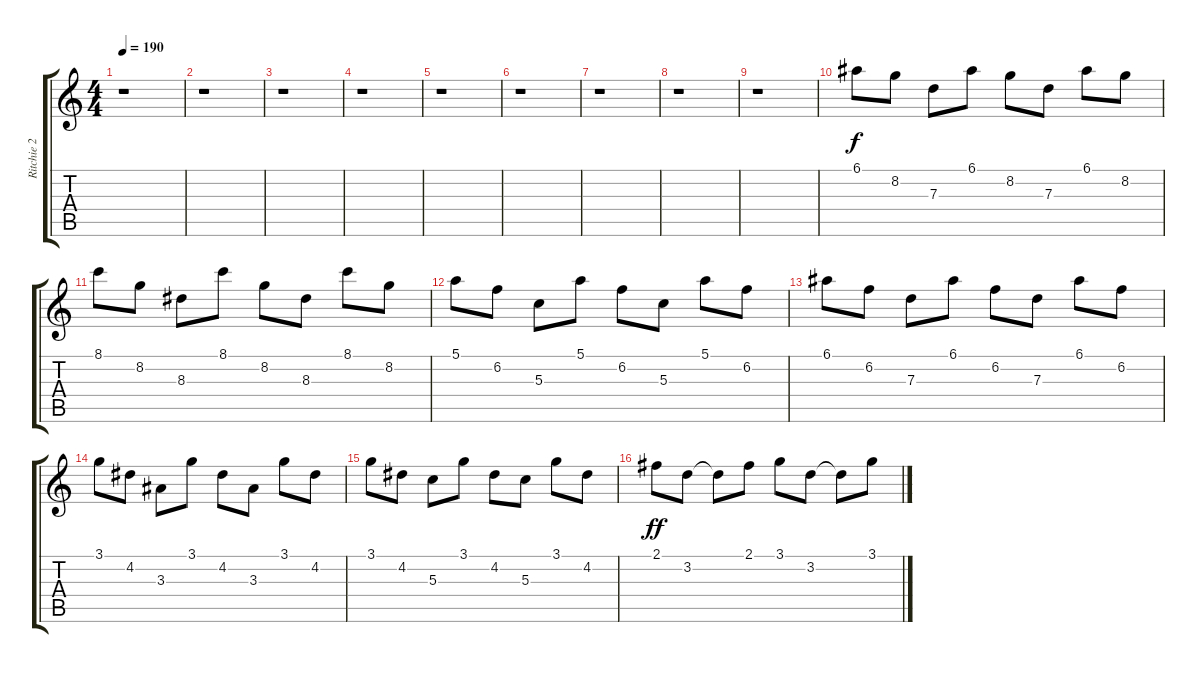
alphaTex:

\track ("Ritchie 2" "Ritchie 2") {instrument overdrivenguitar}
\staff {score tabs}
\tuning (E4 B3 G3 D3 A2 E2) {hide}
\ts (4 4)
\tempo 190
\clef g2
\ks c
r.1{dy mp} |
r.1 |
r.1 |
r.1 |
r.1 |
r.1 |
r.1 |
r.1 |
r.1 |
6.1.8{dy f} 8.2.8 7.3.8 6.1.8 8.2.8 7.3.8 6.1.8 8.2.8 |
8.1.8 8.2.8 8.3.8 8.1.8 8.2.8 8.3.8 8.1.8 8.2.8 |
5.1.8{instrument overdrivenguitar} 6.2.8 5.3.8 5.1.8 6.2.8 5.3.8 5.1.8 6.2.8 |
6.1.8 6.2.8 7.3.8 6.1.8 6.2.8 7.3.8 6.1.8 6.2.8 |
3.1.8 4.2.8 3.3.8 3.1.8 4.2.8 3.3.8 3.1.8 4.2.8 |
3.1.8 4.2.8 5.3.8 3.1.8 4.2.8 5.3.8 3.1.8 4.2.8 |
2.1.8{dy ff} 3.2.8 3.2{t}.8 2.1.8 3.1.8 3.2.8 3.2{t}.8 3.1.8
